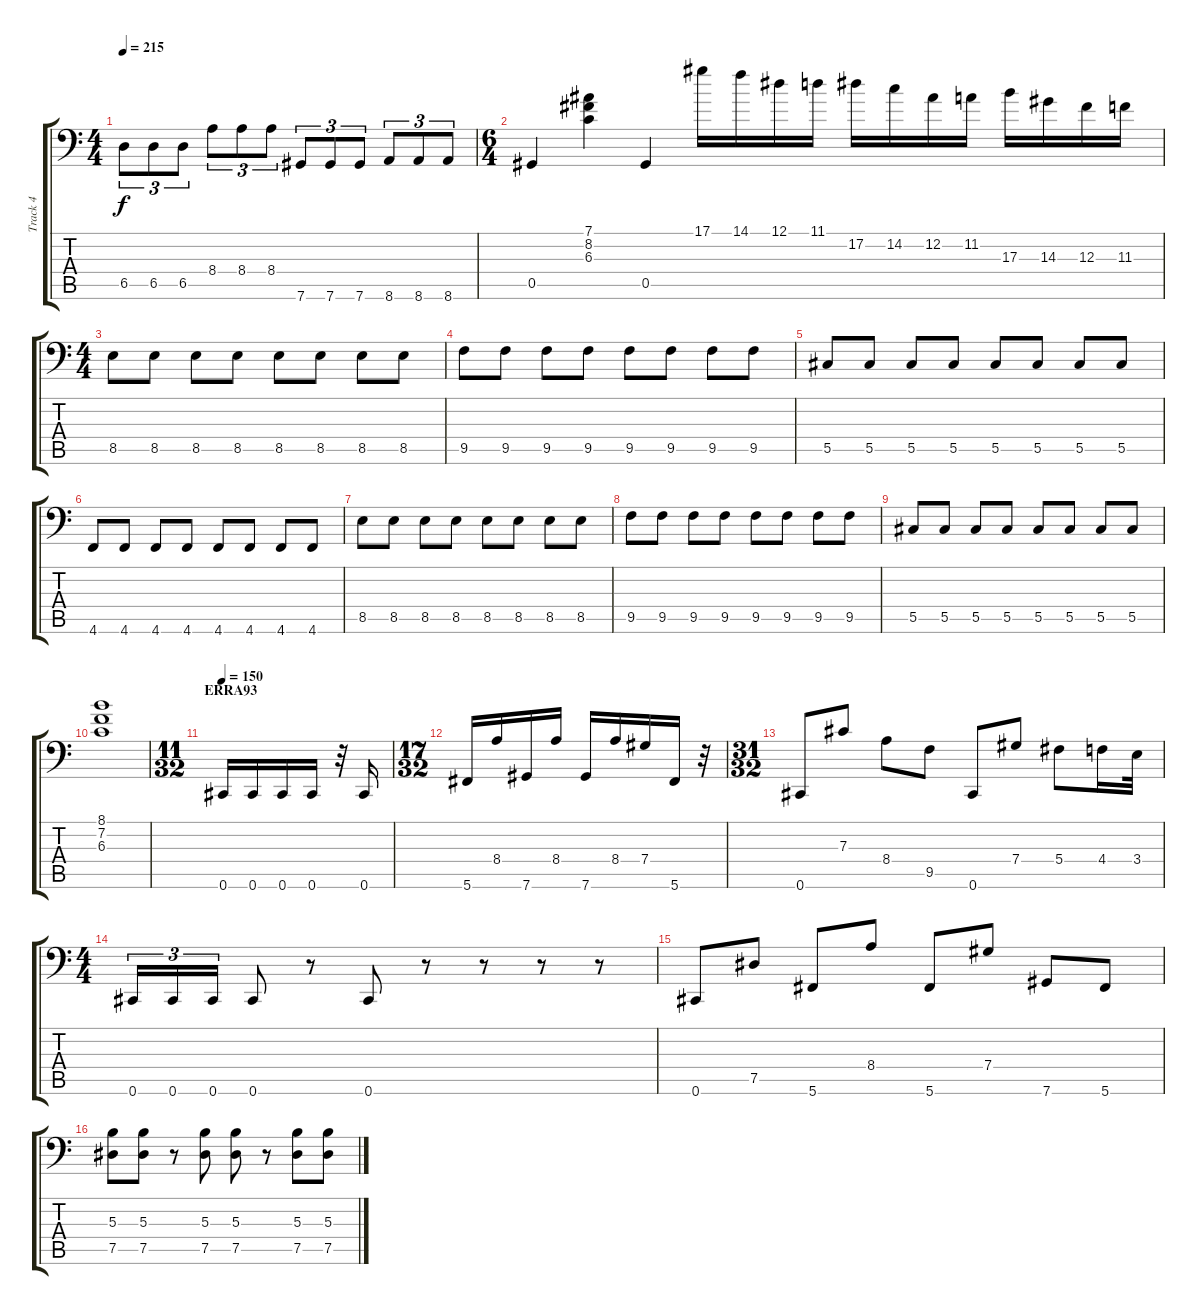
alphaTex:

\track ("Track 4" "Track 4") {instrument electricbassfinger}
\staff {score tabs}
\tuning (Eb3 Bb2 Gb2 Db2 Ab1 Db1) {hide}
\ts (4 4)
\tempo 215
\clef f4
\ks c
6.5.8{tu (3 2) dy f} 6.5.8{tu (3 2)} 6.5.8{tu (3 2)} 8.4.8{tu (3 2)} 8.4.8{tu (3 2)} 8.4.8{tu (3 2)} 7.6.8{tu (3 2)} 7.6.8{tu (3 2)} 7.6.8{tu (3 2)} 8.6.8{tu (3 2)} 8.6.8{tu (3 2)} 8.6.8{tu (3 2)} |
\ts (6 4)
0.5.4 (7.1 8.2 6.3).4 0.5.4 17.1.16 14.1.16 12.1.16 11.1.16 17.2.16 14.2.16 12.2.16 11.2.16 17.3.16 14.3.16 12.3.16 11.3.16 |
\ts (4 4)
8.5.8 8.5.8 8.5.8 8.5.8 8.5.8 8.5.8 8.5.8 8.5.8 |
9.5.8 9.5.8 9.5.8 9.5.8 9.5.8 9.5.8 9.5.8 9.5.8 |
5.5.8 5.5.8 5.5.8 5.5.8 5.5.8 5.5.8 5.5.8 5.5.8 |
4.6.8 4.6.8 4.6.8 4.6.8 4.6.8 4.6.8 4.6.8 4.6.8 |
8.5.8 8.5.8 8.5.8 8.5.8 8.5.8 8.5.8 8.5.8 8.5.8 |
9.5.8 9.5.8 9.5.8 9.5.8 9.5.8 9.5.8 9.5.8 9.5.8 |
5.5.8 5.5.8 5.5.8 5.5.8 5.5.8 5.5.8 5.5.8 5.5.8 |
(8.1 7.2 6.3).1 |
\ts (11 32)
\section ("" "ERRA93")
\tempo 150
0.6.16 0.6.16 0.6.16 0.6.16 r.32 0.6.16 |
\ts (17 32)
5.6.16 8.4.16 7.6.16 8.4.16 7.6.16 8.4.16 7.4.16 5.6.16 r.32 |
\ts (31 32)
0.6.8 7.3.8 8.4.8 9.5.8 0.6.8 7.4.8 5.4.8 4.4.16 3.4.32 |
\ts (4 4)
0.6.16{tu (3 2)} 0.6.16{tu (3 2)} 0.6.16{tu (3 2)} 0.6.8 r.8 0.6.8 r.8 r.8 r.8 r.8 |
0.6.8 7.5.8 5.6.8 8.4.8 5.6.8 7.4.8 7.6.8 5.6.8 |
(5.3 7.5).8 (5.3 7.5).8 r.8 (5.3 7.5).8 (5.3 7.5).8 r.8 (5.3 7.5).8 (5.3 7.5).8
